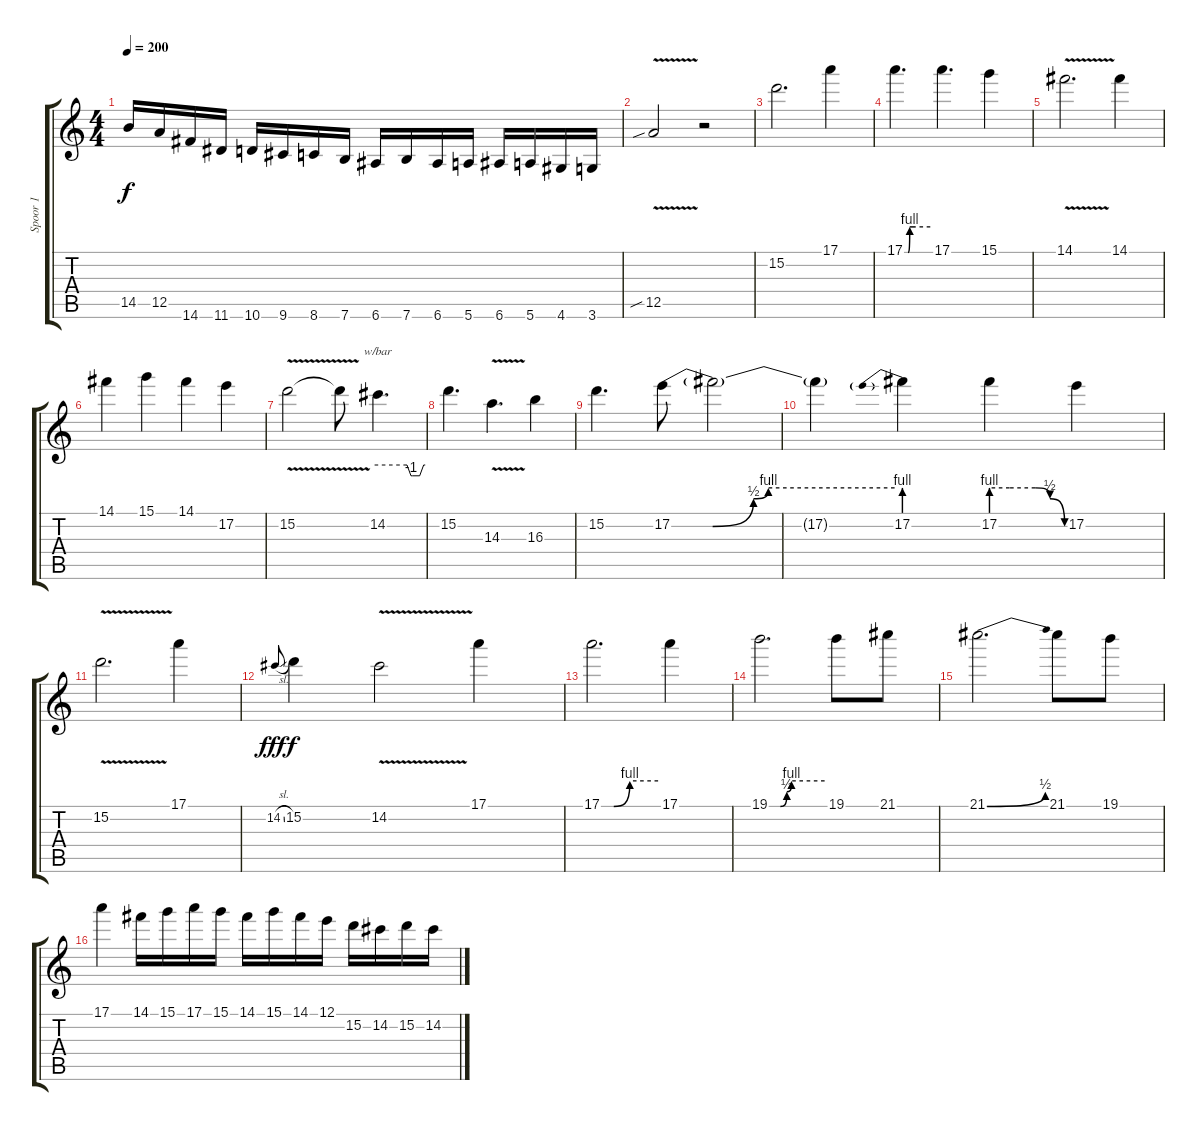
\track ("Spoor 1" "Spoor 1") {instrument distortionguitar}
\staff {score tabs}
\tuning (E4 B3 G3 D3 A2 E2) {hide}
\ts (4 4)
\tempo 200
\clef g2
\ks c
14.5.16{dy f} 12.5.16 14.6.16 11.6.16 10.6.16 9.6.16 8.6.16 7.6.16 6.6.16 7.6.16 6.6.16 5.6.16 6.6.16 5.6.16 4.6.16 3.6.16 |
12.5{v sib}.2 r.2 |
15.2.2{d} 17.1.4 |
17.1{be (custom 0 0 8 0 12 4 26 4 60 4)}.4{d} 17.1.4{d} 15.1.4 |
14.1{v}.2{d} 14.1.4 |
14.1.4 15.1.4 14.1.4 17.2.4 |
15.2{v}.2 15.2{t}.8 14.2.4{d tbe (custom default 0 0 37 0 42 -4 44 -4 53 -4 58 0 60 0)} |
15.2.4{d} 14.3{v}.4{d} 16.3.4 |
15.2.4{d} 17.2{be (custom 0 0 11 0 22 2 26 4 60 4)}.8 17.2{t}.2 |
17.2{t}.4 17.2{be (prebend 0 4 60 4)}.4 17.2{be (custom 0 4 15 4 36 4 48 2 60 0)}.4 17.2.4 |
15.2{v}.2{d} 17.1.4 |
14.2{sl}.8{gr onbeat dy fff} 15.2.4{dy f} 14.2{v}.2 17.1.4 |
17.1{be (custom 0 0 13 0 30 4 60 4)}.2{d} 17.1.4 |
19.1{be (custom 0 0 12 0 19 2 24 4 60 4)}.2{d} 19.1.8 21.1.8 |
21.1{be (bend 0 0 60 2)}.2{d} 21.1.8 19.1.8 |
17.1.4 14.1.16 15.1.16 17.1.16 15.1.16 14.1.16 15.1.16 14.1.16 12.1.16 15.2.16 14.2.16 15.2.16 14.2.16
